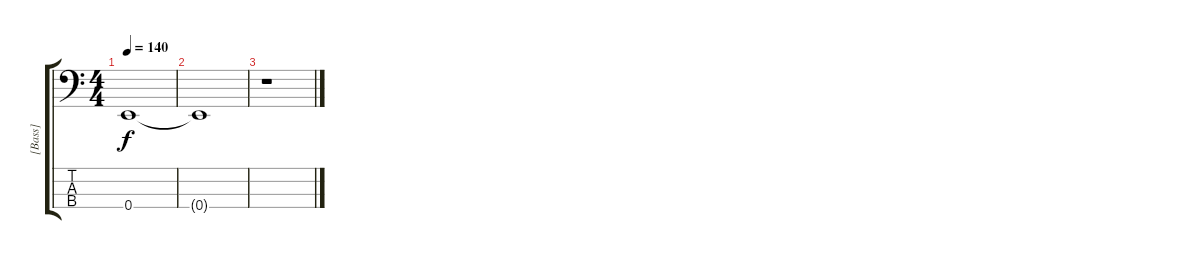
\track ("[Bass]" "[Bass]") {instrument electricbassfinger}
\staff {score tabs}
\tuning (G2 D2 A1 E1) {hide}
\ts (4 4)
\tempo 140
\clef f4
\ks c
0.4{t}.1{dy f} |
0.4{t}.1 |
r.1
